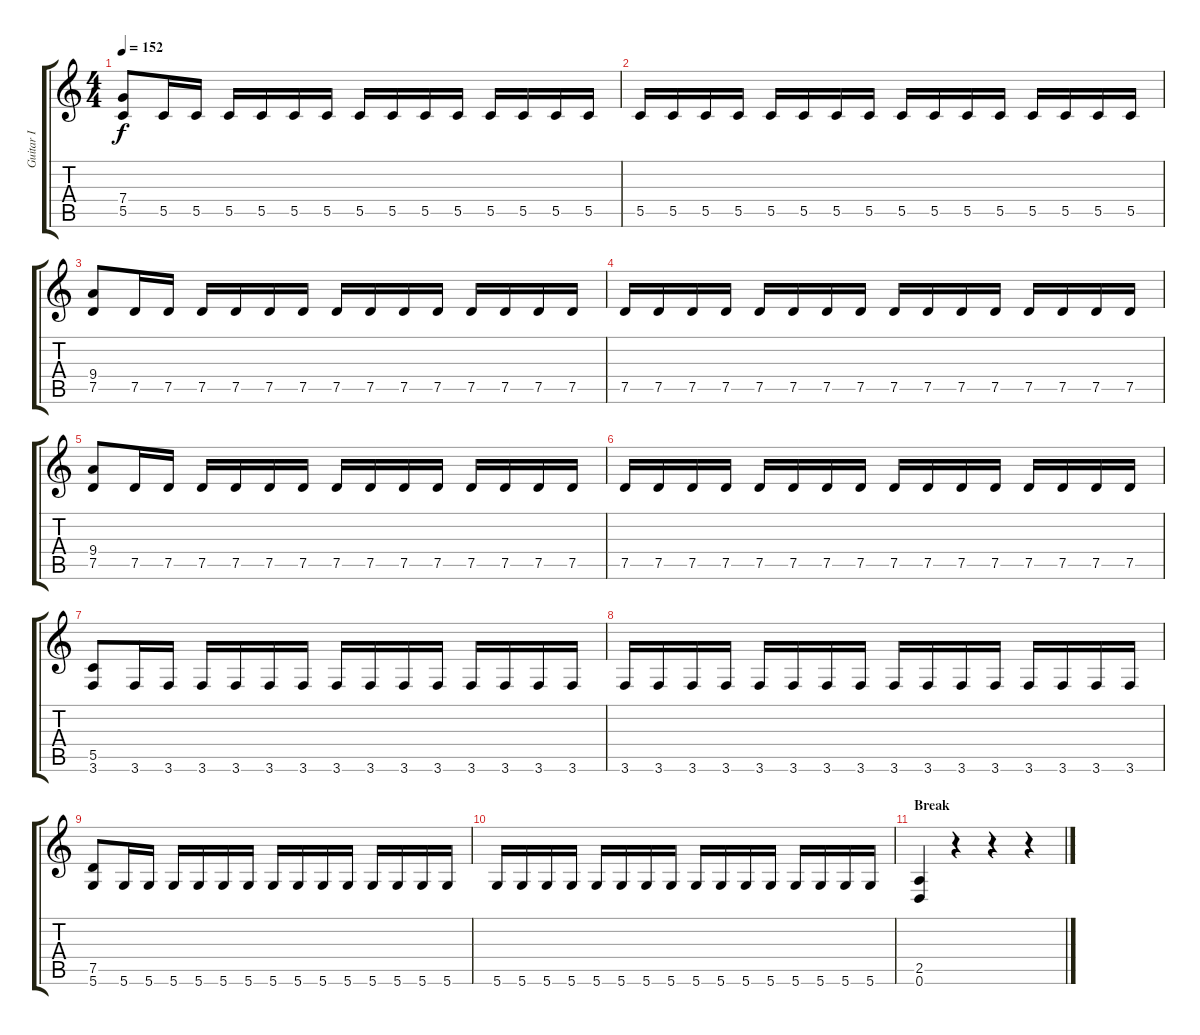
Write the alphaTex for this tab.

\track ("Guitar I " "Guitar I ") {instrument distortionguitar}
\staff {score tabs}
\tuning (D4 A3 F3 C3 G2 D2) {hide}
\ts (4 4)
\tempo 152
\clef g2
\ks c
(7.4 5.5).8{dy f} 5.5.16 5.5.16 5.5.16 5.5.16 5.5.16 5.5.16 5.5.16 5.5.16 5.5.16 5.5.16 5.5.16 5.5.16 5.5.16 5.5.16 |
5.5.16 5.5.16 5.5.16 5.5.16 5.5.16 5.5.16 5.5.16 5.5.16 5.5.16 5.5.16 5.5.16 5.5.16 5.5.16 5.5.16 5.5.16 5.5.16 |
(9.4 7.5).8 7.5.16 7.5.16 7.5.16 7.5.16 7.5.16 7.5.16 7.5.16 7.5.16 7.5.16 7.5.16 7.5.16 7.5.16 7.5.16 7.5.16 |
7.5.16 7.5.16 7.5.16 7.5.16 7.5.16 7.5.16 7.5.16 7.5.16 7.5.16 7.5.16 7.5.16 7.5.16 7.5.16 7.5.16 7.5.16 7.5.16 |
(9.4 7.5).8 7.5.16 7.5.16 7.5.16 7.5.16 7.5.16 7.5.16 7.5.16 7.5.16 7.5.16 7.5.16 7.5.16 7.5.16 7.5.16 7.5.16 |
7.5.16 7.5.16 7.5.16 7.5.16 7.5.16 7.5.16 7.5.16 7.5.16 7.5.16 7.5.16 7.5.16 7.5.16 7.5.16 7.5.16 7.5.16 7.5.16 |
(5.5 3.6).8 3.6.16 3.6.16 3.6.16 3.6.16 3.6.16 3.6.16 3.6.16 3.6.16 3.6.16 3.6.16 3.6.16 3.6.16 3.6.16 3.6.16 |
3.6.16 3.6.16 3.6.16 3.6.16 3.6.16 3.6.16 3.6.16 3.6.16 3.6.16 3.6.16 3.6.16 3.6.16 3.6.16 3.6.16 3.6.16 3.6.16 |
(7.5 5.6).8 5.6.16 5.6.16 5.6.16 5.6.16 5.6.16 5.6.16 5.6.16 5.6.16 5.6.16 5.6.16 5.6.16 5.6.16 5.6.16 5.6.16 |
5.6.16 5.6.16 5.6.16 5.6.16 5.6.16 5.6.16 5.6.16 5.6.16 5.6.16 5.6.16 5.6.16 5.6.16 5.6.16 5.6.16 5.6.16 5.6.16 |
\section ("" "Break")
(2.5 0.6).4 r.4 r.4 r.4
